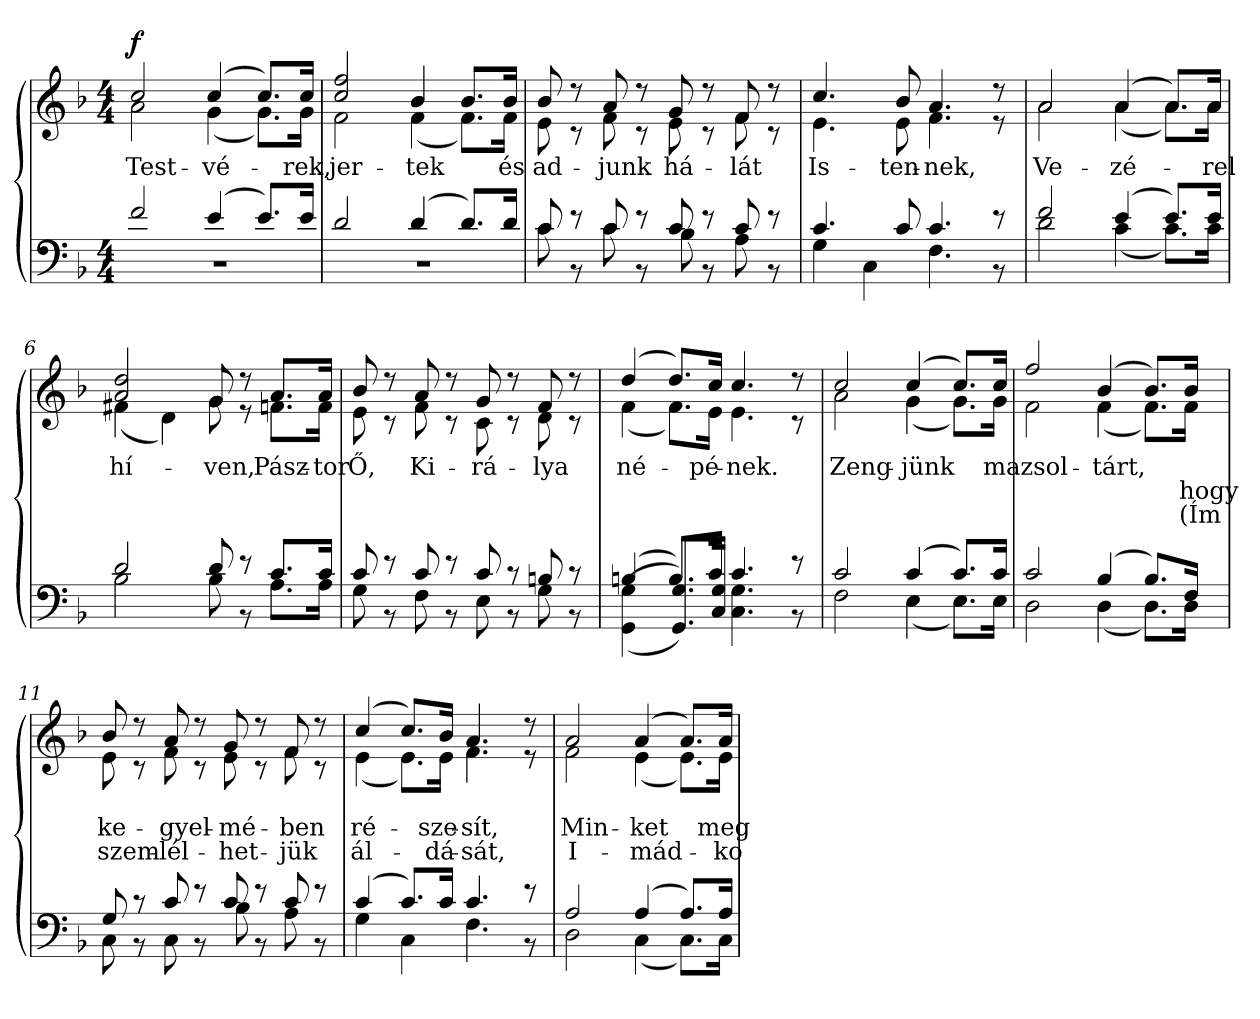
**kern	**kern	**text	**text	**text	**dynam
*part2	*part1	*part1	*part1	*part1	*part1
*staff2	*staff1	*staff1	*staff1	*staff1	*staff1
*clefF4	*clefG2	*	*	*	*
*k[b-]	*k[b-]	*	*	*	*
*F:	*F:	*	*	*	*
*M4/4	*M4/4	*	*	*	*
=1	=1	=1	=1	=1	=1
*^	*	*	*	*	*
!	!	!LO:TX:a:B:t=Jubiloso	!	!	!	!
!	!	!	!LO:LY:b	!	!	!LO:DY:b
*	*	*^	*	*	*	*
2f/	1r	2cc/	2a\	Test-	.	.	f
!	!	!	!	!LO:LY:b	!	!	!
(>4e/	.	(>4cc/	(<4g\	-vé-	.	.	.
8.e/L)	.	8.cc/L)	8.g\L)	.	.	.	.
!	!	!	!	!LO:LY:b	!	!	!
16e/Jk	.	16cc/Jk	16g\Jk	-rek,	.	.	.
=2	=2	=2	=2	=2	=2	=2	=2
!	!	!	!	!LO:LY:b	!	!	!
2d/	1r	2cc!/ 2ff/	2f\	jer-	.	.	.
!	!	!	!	!LO:LY:b	!	!	!
(>4d/	.	4b-/	(<4f\	-tek	.	.	.
8.d/L)	.	8.b-/L	8.f\L)	.	.	.	.
!	!	!	!	!LO:LY:b	!	!	!
16d/Jk	.	16b-/Jk	16f\Jk	és	.	.	.
=3	=3	=3	=3	=3	=3	=3	=3
!	!	!	!	!LO:LY:b	!	!	!
8c/	8c\	8b-/	8e\	ad-	.	.	.
8r	8r	8r	8r	.	.	.	.
!	!	!	!	!LO:LY:b	!	!	!
8c/	8c\	8a/	8f\	-junk	.	.	.
8r	8r	8r	8r	.	.	.	.
!	!	!	!	!LO:LY:b	!	!	!
8c/	8B-\	8g/	8e\	há-	.	.	.
8r	8r	8r	8r	.	.	.	.
!	!	!	!	!LO:LY:b	!	!	!
8c/	8A\	8f/	8f\	-lát	.	.	.
8r	8r	8r	8r	.	.	.	.
=4	=4	=4	=4	=4	=4	=4	=4
!	!	!	!	!LO:LY:b	!	!	!
4.c/	4G\	4.cc/	4.e\	Is-	.	.	.
.	4C\	.	.	.	.	.	.
!	!	!	!	!LO:LY:b	!	!	!
8c/	.	8b-/	8e\	-ten-	.	.	.
!	!	!	!	!LO:LY:b	!	!	!
4.c/	4.F\	4.a/	4.f\	-nek,	.	.	.
8r	8r	8r	8r	.	.	.	.
!!LO:LB:g=z	!!
=5	=5	=5	=5	=5	=5	=5	=5
!	!	!	!	!LO:LY:b	!	!	!
2f/	2d\	2a/	2a\	Ve-	.	.	.
!	!	!	!	!LO:LY:b	!	!	!
(4e/	(<4c\	(>4a/	(<4a\	-zé-	.	.	.
8.e/L)	8.c\L)	8.a/L)	8.a\L)	.	.	.	.
!	!	!	!	!LO:LY:b	!	!	!
16e/Jk	16c\Jk	16a/Jk	16a\Jk	-rel	.	.	.
=6	=6	=6	=6	=6	=6	=6	=6
!	!	!	!	!LO:LY:b	!	!	!
2d/	2B-\	2a/ 2dd/	(<4f#X!\	hí-	.	.	.
.	.	.	4d!\)	.	.	.	.
!	!	!	!	!LO:LY:b	!	!	!
8d/	8B-\	8g/	8g\	-ven,	.	.	.
8r	8r	8r	8r	.	.	.	.
!	!	!	!	!LO:LY:b	!	!	!
8.c/L	8.A\L	8.a/L	8.fn\L	Pász-	.	.	.
!	!	!	!	!LO:LY:b	!	!	!
16c/Jk	16A\Jk	16a/Jk	16f\Jk	-tor	.	.	.
=7	=7	=7	=7	=7	=7	=7	=7
!	!	!	!	!LO:LY:b	!	!	!
8c/	8G\	8b-/	8e\	Ő,	.	.	.
8r	8r	8r	8r	.	.	.	.
!	!	!	!	!LO:LY:b	!	!	!
8c/	8F\	8a/	8f\	Ki-	.	.	.
8r	8r	8r	8r	.	.	.	.
!	!	!	!	!LO:LY:b	!	!	!
8c/	8E\	8g/	8c\	-rá-	.	.	.
8r	8r	8r	8r	.	.	.	.
!	!	!	!	!LO:LY:b	!	!	!
8Bn/	8G\	8f/	8d\	-lya	.	.	.
8r	8r	8r	8r	.	.	.	.
=8	=8	=8	=8	=8	=8	=8	=8
!	!	!	!	!LO:LY:b	!	!	!
(>4Bn/	(<(4GG\ 4G\	(>4dd/	(<4f\	né-	.	.	.
8.B/L)	8.GG/ 8.G/L))	8.dd/L)	8.f\L)	.	.	.	.
!	!	!	!	!LO:LY:b	!	!	!
16c/Jk	16C/ 16G/Jk	16cc/Jk	16e\Jk	-pé-	.	.	.
!	!	!	!	!LO:LY:b	!	!	!
4.c/	4.C\ 4.G\	4.cc/	4.e\	-nek.	.	.	.
8r	8r	8r	8r	.	.	.	.
!!LO:LB:g=z	!!
=9	=9	=9	=9	=9	=9	=9	=9
!	!	!	!	!LO:LY:b	!	!	!
2c/	2F\	2cc/	2a\	Zeng-	.	.	.
!	!	!	!	!LO:LY:b	!	!	!
(4c/	(<4E\	(>4cc/	(<4g\	-jünk	.	.	.
8.c/L)	8.E\L)	8.cc/L)	8.g\L)	.	.	.	.
!	!	!	!	!LO:LY:b	!	!	!
16c/Jk	16E\Jk	16cc/Jk	16g\Jk	ma	.	.	.
=10	=10	=10	=10	=10	=10	=10	=10
!	!	!	!	!LO:LY:b	!	!	!
2c/	2D\	2ff/	2f\	zsol-	.	.	.
!	!	!	!	!LO:LY:b	!	!	!
(>4B-/	(<4D\	(>4b-/	(<4f\	-tárt,	.	.	.
8.B-/L)	8.D\L)	8.b-/L)	8.f\L)	.	.	.	.
!	!	!	!	!	!LO:LY:b	!LO:LY:b	!
16F/Jk	16D\Jk	16b-/Jk	16f\Jk	.	hogy	(Ím	.
=11	=11	=11	=11	=11	=11	=11	=11
!	!	!	!	!	!LO:LY:b	!LO:LY:b	!
8G/	8C\	8b-/	8e\	.	ke-	szem-	.
8r	8r	8r	8r	.	.	.	.
!	!	!	!	!	!LO:LY:b	!LO:LY:b	!
8c/	8C\	8a/	8f\	.	-gyel-	-lél-	.
8r	8r	8r	8r	.	.	.	.
!	!	!	!	!	!LO:LY:b	!LO:LY:b	!
8c/	8B-\	8g/	8e\	.	-mé-	-het-	.
8r	8r	8r	8r	.	.	.	.
!	!	!	!	!	!LO:LY:b	!LO:LY:b	!
8c/	8A\	8f/	8f\	.	-ben	-jük	.
8r	8r	8r	8r	.	.	.	.
=12	=12	=12	=12	=12	=12	=12	=12
!	!	!	!	!	!LO:LY:b	!LO:LY:b	!
(>4c/	4G\	(>4cc/	(<4e\	.	ré-	ál-	.
8.c/L)	4C\	8.cc/L)	8.e\L)	.	.	.	.
!	!	!	!	!	!LO:LY:b	!LO:LY:b	!
16c/Jk	.	16b-/Jk	16e\Jk	.	-sze-	-dá-	.
!	!	!	!	!	!LO:LY:b	!LO:LY:b	!
4.c/	4.F\	4.a/	4.f\	.	-sít,	-sát,	.
8r	8r	8r	8r	.	.	.	.
!!LO:LB:g=z	!!
=13	=13	=13	=13	=13	=13	=13	=13
!	!	!	!	!	!LO:LY:b	!LO:LY:b	!
2A/	2D\	2a/	2f\	.	Min-	I-	.
!	!	!	!	!	!LO:LY:b	!LO:LY:b	!
(>4A/	(<4C\	(>4a/	(<4e\	.	-ket	-mád-	.
8.A/L)	8.C\L)	8.a/L)	8.e\L)	.	.	.	.
!	!	!	!	!	!LO:LY:b	!LO:LY:b	!
16A/Jk	16C\Jk	16a/Jk	16e\Jk	.	meg-	-ko-	.
*v	*v	*	*	*	*	*	*
*	*v	*v	*	*	*	*
=	=	=	=	=	=
*-	*-	*-	*-	*-	*-
